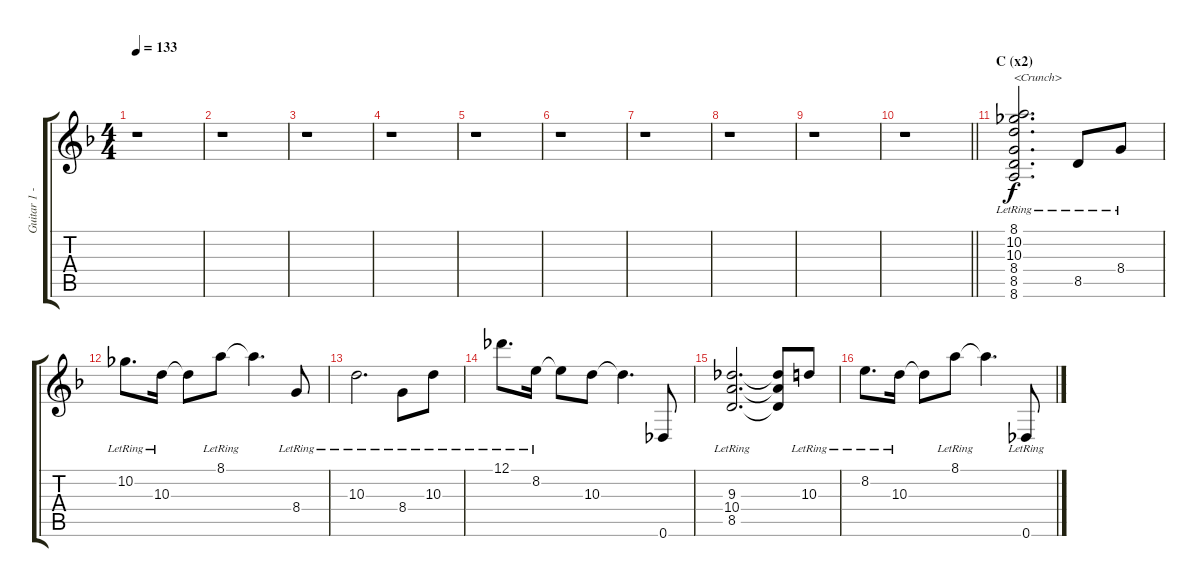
\track ("Guitar 1 - Uruha" "Guitar 1 -") {instrument distortionguitar}
\staff {score tabs}
\tuning (Db4 Ab3 E3 B2 Gb2 Db2) {hide}
\ts (4 4)
\tempo 133
\clef g2
\ks f
r.1{dy f} |
r.1 |
r.1 |
r.1 |
r.1 |
r.1 |
r.1 |
r.1 |
r.1 |
\barLineRight lightlight
r.1 |
\section ("" "C (x2)")
(8.1{lr} 10.2{lr} 10.3{lr} 8.4{lr} 8.5{lr} 8.6{lr}).2{d txt "<Crunch>" volume 8 instrument distortionguitar} 8.5{lr}.8 8.4{lr}.8 |
10.2{lr}.8{d} 10.3{lr}.16 10.3{t}.8 8.1{lr}.8 8.1{t}.4{d} 8.4{lr}.8 |
10.3{lr}.2{d} 8.4{lr}.8 10.3{lr}.8 |
12.1{lr}.8{d} 8.2{lr}.16 8.2{t}.8 10.3.8 10.3{t}.4{d} 0.6.8 |
(9.3{lr} 10.4{lr} 8.5{lr}).2{d} (9.3{t} 10.4{t} 8.5{t}).8 10.3{lr}.8 |
8.2{lr}.8{d} 10.3{lr}.16 10.3{t}.8 8.1{lr}.8 8.1{t}.4{d} 0.6{lr}.8
